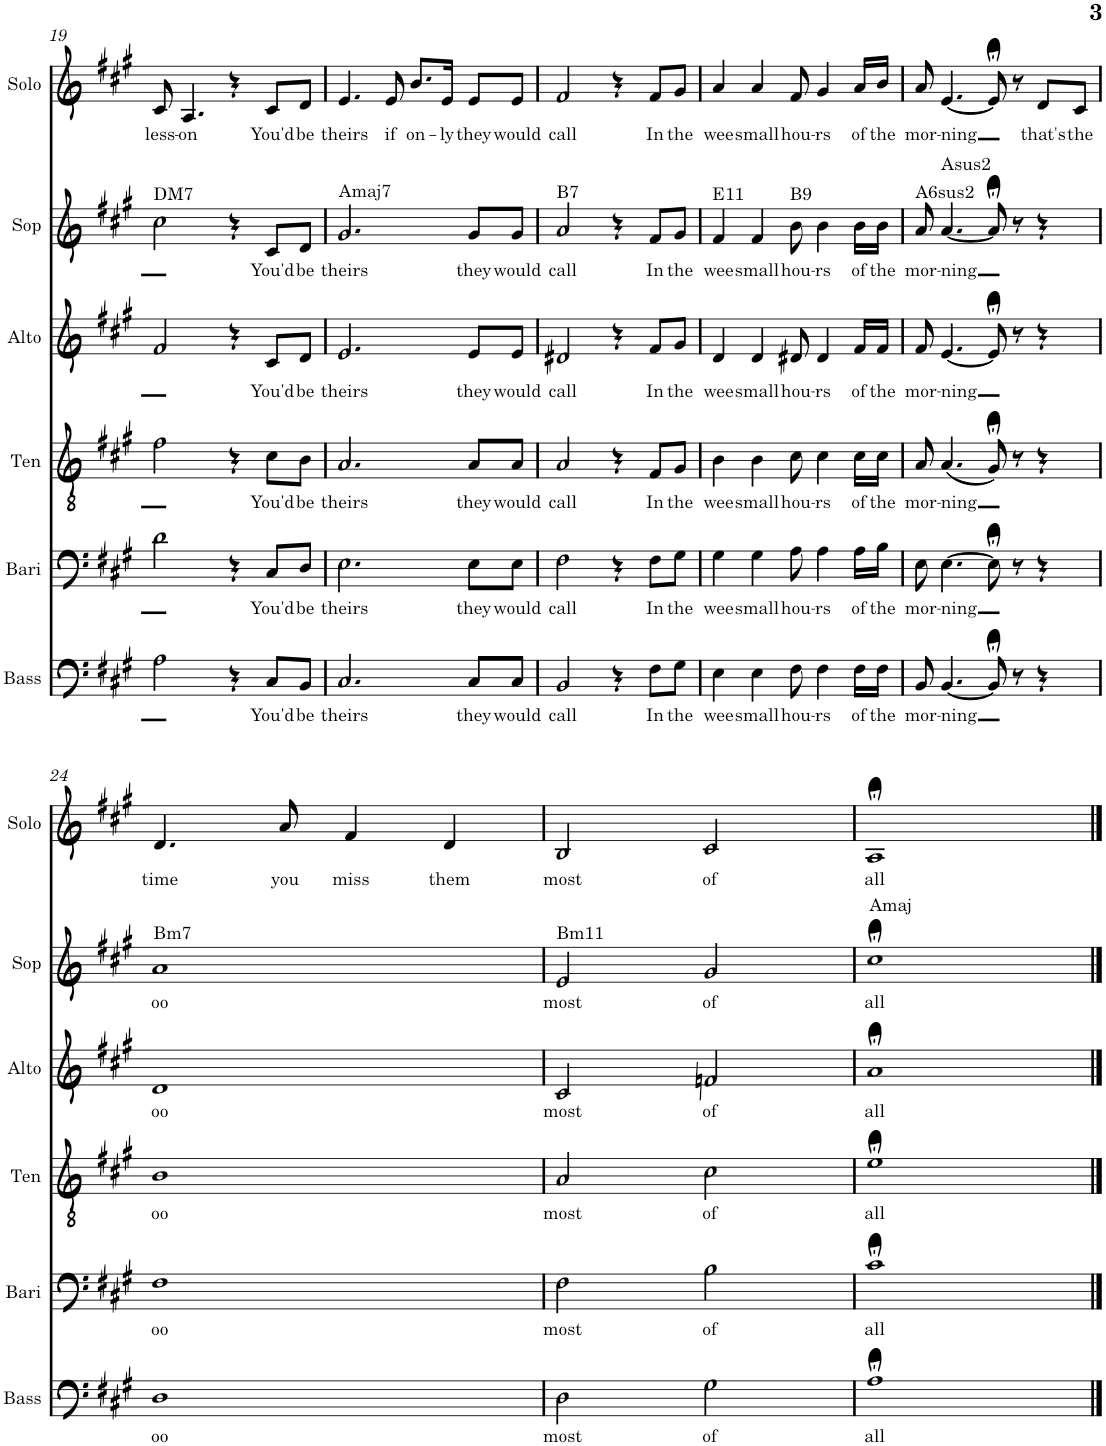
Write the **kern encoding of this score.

**kern	**text	**kern	**text	**kern	**text	**kern	**text	**kern	**text	**kern	**text
*part6	*part6	*part5	*part5	*part4	*part4	*part3	*part3	*part2	*part2	*part1	*part1
*staff6	*staff6	*staff5	*staff5	*staff4	*staff4	*staff3	*staff3	*staff2	*staff2	*staff1	*staff1
*I"Bass	*	*I"Baritone	*	*I"Tenor	*	*I"Alto	*	*I"Soprano	*	*I"Solo	*
*I'Bass	*	*I'Bari	*	*I'Ten	*	*I'Alto	*	*I'Sop	*	*I'Solo	*
!!LO:PB:g=z
*clefF4	*	*clefF4	*	*clefGv2	*	*clefG2	*	*clefG2	*	*clefG2	*
*k[f#c#g#]	*	*k[f#c#g#]	*	*k[f#c#g#]	*	*k[f#c#g#]	*	*k[f#c#g#]	*	*k[f#c#g#]	*
*M4/4	*	*M4/4	*	*M4/4	*	*M4/4	*	*M4/4	*	*M4/4	*
=19	=19	=19	=19	=19	=19	=19	=19	=19	=19	=19	=19
!	!	!	!	!	!	!	!	!LO:TX:a:t=DM7	!	!	!
!	!	!	!	!	!	!	!	!	!	!	!LO:LY:b
2A\	.	2d\	.	2f#\	.	2f#/	.	2cc#\	.	8c#/	less-
!	!	!	!	!	!	!	!	!	!	!	!LO:LY:b
.	.	.	.	.	.	.	.	.	.	4.A/	-on
4r	.	4r	.	4r	.	4r	.	4r	.	4r	.
!	!LO:LY:b	!	!LO:LY:b	!	!LO:LY:b	!	!LO:LY:b	!	!LO:LY:b	!	!LO:LY:b
8C#/L	You'd	8C#/L	You'd	8c#\L	You'd	8c#/L	You'd	8c#/L	You'd	8c#/L	You'd
!	!LO:LY:b	!	!LO:LY:b	!	!LO:LY:b	!	!LO:LY:b	!	!LO:LY:b	!	!LO:LY:b
8BB/J	be	8D/J	be	8B\J	be	8d/J	be	8d/J	be	8d/J	be
=20	=20	=20	=20	=20	=20	=20	=20	=20	=20	=20	=20
!	!	!	!	!	!	!	!	!LO:TX:a:t=Amaj7	!	!	!
!	!LO:LY:b	!	!LO:LY:b	!	!LO:LY:b	!	!LO:LY:b	!	!LO:LY:b	!	!LO:LY:b
2.C#/	theirs	2.E\	theirs	2.A/	theirs	2.e/	theirs	2.g#/	theirs	4.e/	theirs
!	!	!	!	!	!	!	!	!	!	!	!LO:LY:b
.	.	.	.	.	.	.	.	.	.	8e/	if
!	!	!	!	!	!	!	!	!	!	!	!LO:LY:b
.	.	.	.	.	.	.	.	.	.	8.b/L	on-
!	!	!	!	!	!	!	!	!	!	!	!LO:LY:b
.	.	.	.	.	.	.	.	.	.	16e/Jk	-ly
!	!LO:LY:b	!	!LO:LY:b	!	!LO:LY:b	!	!LO:LY:b	!	!LO:LY:b	!	!LO:LY:b
8C#/L	they	8E\L	they	8A/L	they	8e/L	they	8g#/L	they	8e/L	they
!	!LO:LY:b	!	!LO:LY:b	!	!LO:LY:b	!	!LO:LY:b	!	!LO:LY:b	!	!LO:LY:b
8C#/J	would	8E\J	would	8A/J	would	8e/J	would	8g#/J	would	8e/J	would
=21	=21	=21	=21	=21	=21	=21	=21	=21	=21	=21	=21
!	!	!	!	!	!	!	!	!LO:TX:a:t=B7	!	!	!
!	!LO:LY:b	!	!LO:LY:b	!	!LO:LY:b	!	!LO:LY:b	!	!LO:LY:b	!	!LO:LY:b
2BB/	call	2F#\	call	2A/	call	2d#X/	call	2a/	call	2f#/	call
4r	.	4r	.	4r	.	4r	.	4r	.	4r	.
!	!LO:LY:b	!	!LO:LY:b	!	!LO:LY:b	!	!LO:LY:b	!	!LO:LY:b	!	!LO:LY:b
8F#\L	In	8F#\L	In	8F#/L	In	8f#/L	In	8f#/L	In	8f#/L	In
!	!LO:LY:b	!	!LO:LY:b	!	!LO:LY:b	!	!LO:LY:b	!	!LO:LY:b	!	!LO:LY:b
8G#\J	the	8G#\J	the	8G#/J	the	8g#/J	the	8g#/J	the	8g#/J	the
=22	=22	=22	=22	=22	=22	=22	=22	=22	=22	=22	=22
!	!	!	!	!	!	!	!	!LO:TX:a:t=E11	!	!	!
!	!LO:LY:b	!	!LO:LY:b	!	!LO:LY:b	!	!LO:LY:b	!	!LO:LY:b	!	!LO:LY:b
4E\	wee	4G#\	wee	4B\	wee	4d/	wee	4f#/	wee	4a/	wee
!	!LO:LY:b	!	!LO:LY:b	!	!LO:LY:b	!	!LO:LY:b	!	!LO:LY:b	!	!LO:LY:b
4E\	small	4G#\	small	4B\	small	4d/	small	4f#/	small	4a/	small
!	!	!	!	!	!	!	!	!LO:TX:a:t=B9	!	!	!
!	!LO:LY:b	!	!LO:LY:b	!	!LO:LY:b	!	!LO:LY:b	!	!LO:LY:b	!	!LO:LY:b
8F#\	hou-	8A\	hou-	8c#\	hou-	8d#X/	hou-	8b\	hou-	8f#/	hou-
!	!LO:LY:b	!	!LO:LY:b	!	!LO:LY:b	!	!LO:LY:b	!	!LO:LY:b	!	!LO:LY:b
4F#\	-rs	4A\	-rs	4c#\	-rs	4d#/	-rs	4b\	-rs	4g#/	-rs
!	!LO:LY:b	!	!LO:LY:b	!	!LO:LY:b	!	!LO:LY:b	!	!LO:LY:b	!	!LO:LY:b
16F#\LL	of	16A\LL	of	16c#\LL	of	16f#/LL	of	16b\LL	of	16a/LL	of
!	!LO:LY:b	!	!LO:LY:b	!	!LO:LY:b	!	!LO:LY:b	!	!LO:LY:b	!	!LO:LY:b
16F#\JJ	the	16B\JJ	the	16c#\JJ	the	16f#/JJ	the	16b\JJ	the	16b/JJ	the
=23	=23	=23	=23	=23	=23	=23	=23	=23	=23	=23	=23
!	!	!	!	!	!	!	!	!LO:TX:a:t=A6sus2	!	!	!
!	!LO:LY:b	!	!LO:LY:b	!	!LO:LY:b	!	!LO:LY:b	!	!LO:LY:b	!	!LO:LY:b
8BB/	mor-	8E\	mor-	8A/	mor-	8f#/	mor-	8a/	mor-	8a/	mor-
!	!	!	!	!	!	!	!	!LO:TX:a:t=Asus2	!	!	!
!	!LO:LY:b	!	!LO:LY:b	!	!LO:LY:b	!	!LO:LY:b	!	!LO:LY:b	!	!LO:LY:b
[4.BB/	-ning	[4.E\	-ning	(4.A/	-ning	[4.e/	-ning	[4.a/	-ning	[4.e/	-ning
8BB;</]	.	8E;<\]	.	8G#;</)	.	8e;</]	.	8a;</]	.	8e;</]	.
8r	.	8r	.	8r	.	8r	.	8r	.	8r	.
!	!	!	!	!	!	!	!	!	!	!	!LO:LY:b
4r	.	4r	.	4r	.	4r	.	4r	.	8d/L	that's
!	!	!	!	!	!	!	!	!	!	!	!LO:LY:b
.	.	.	.	.	.	.	.	.	.	8c#/J	the
!!LO:LB:g=z
=24	=24	=24	=24	=24	=24	=24	=24	=24	=24	=24	=24
!	!	!	!	!	!	!	!	!LO:TX:a:t=Bm7	!	!	!
!	!LO:LY:b	!	!LO:LY:b	!	!LO:LY:b	!	!LO:LY:b	!	!LO:LY:b	!	!LO:LY:b
1D	oo	1F#	oo	1B	oo	1d	oo	1a	oo	4.d/	time
!	!	!	!	!	!	!	!	!	!	!	!LO:LY:b
.	.	.	.	.	.	.	.	.	.	8a/	you
!	!	!	!	!	!	!	!	!	!	!	!LO:LY:b
.	.	.	.	.	.	.	.	.	.	4f#/	miss
!	!	!	!	!	!	!	!	!	!	!	!LO:LY:b
.	.	.	.	.	.	.	.	.	.	4d/	them
=25	=25	=25	=25	=25	=25	=25	=25	=25	=25	=25	=25
!	!	!	!	!	!	!	!	!LO:TX:a:t=Bm11	!	!	!
!	!LO:LY:b	!	!LO:LY:b	!	!LO:LY:b	!	!LO:LY:b	!	!LO:LY:b	!	!LO:LY:b
2D\	most	2F#\	most	2A/	most	2c#/	most	2e/	most	2B/	most
!	!LO:LY:b	!	!LO:LY:b	!	!LO:LY:b	!	!LO:LY:b	!	!LO:LY:b	!	!LO:LY:b
2G#\	of	2B\	of	2c#\	of	2fn/	of	2g#/	of	2c#/	of
=26	=26	=26	=26	=26	=26	=26	=26	=26	=26	=26	=26
!	!	!	!	!	!	!	!	!LO:TX:a:t=Amaj	!	!	!
!	!LO:LY:b	!	!LO:LY:b	!	!LO:LY:b	!	!LO:LY:b	!	!LO:LY:b	!	!LO:LY:b
1A;<	all	1c#;<	all	1e;<	all	1a;<	all	1cc#;<	all	1A;<	all
==	==	==	==	==	==	==	==	==	==	==	==
*-	*-	*-	*-	*-	*-	*-	*-	*-	*-	*-	*-
